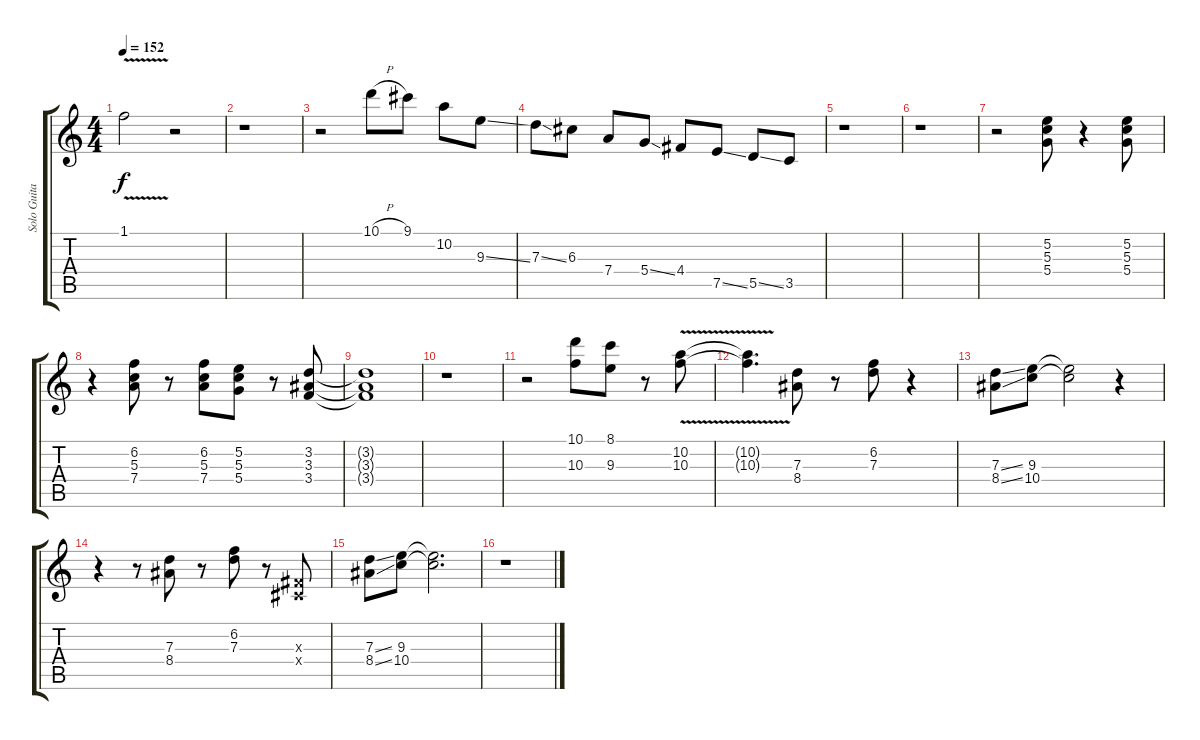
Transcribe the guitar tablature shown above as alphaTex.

\track ("Solo Guitar" "Solo Guita") {instrument electricguitarclean}
\staff {score tabs}
\tuning (E4 B3 G3 D3 A2 E2) {hide}
\ts (4 4)
\tempo 152
\clef g2
\ks c
1.1{v}.2{dy f} r.2 |
r.1 |
r.2 10.1{h}.8 9.1.8 10.2.8 9.3{ss}.8 |
7.3{ss}.8 6.3.8 7.4.8 5.4{ss}.8 4.4.8 7.5{ss}.8 5.5{ss}.8 3.5.8 |
r.1 |
r.1 |
r.2 (5.2 5.3 5.4).8 r.4 (5.2 5.3 5.4).8 |
r.4 (6.2 5.3 7.4).8 r.8 (6.2 5.3 7.4).8 (5.2 5.3 5.4).8 r.8 (3.2 3.3 3.4).8 |
(3.2{t} 3.3{t} 3.4{t}).1 |
r.1 |
r.2 (10.1 10.3).8 (8.1 9.3).8 r.8 (10.2{v} 10.3{v}).8 |
(10.2{t} 10.3{t}).4{d} (7.3 8.4).8 r.8 (6.2 7.3).8 r.4 |
(7.3{ss} 8.4{ss}).8 (9.3 10.4).8 (9.3{t} 10.4{t}).2 r.4 |
r.4 r.8 (7.3 8.4).8 r.8 (6.2 7.3).8 r.8 (-1.3{x} -1.4{x}).8 |
(7.3{ss} 8.4{ss}).8 (9.3 10.4).8 (9.3{t} 10.4{t}).2{d} |
r.1
